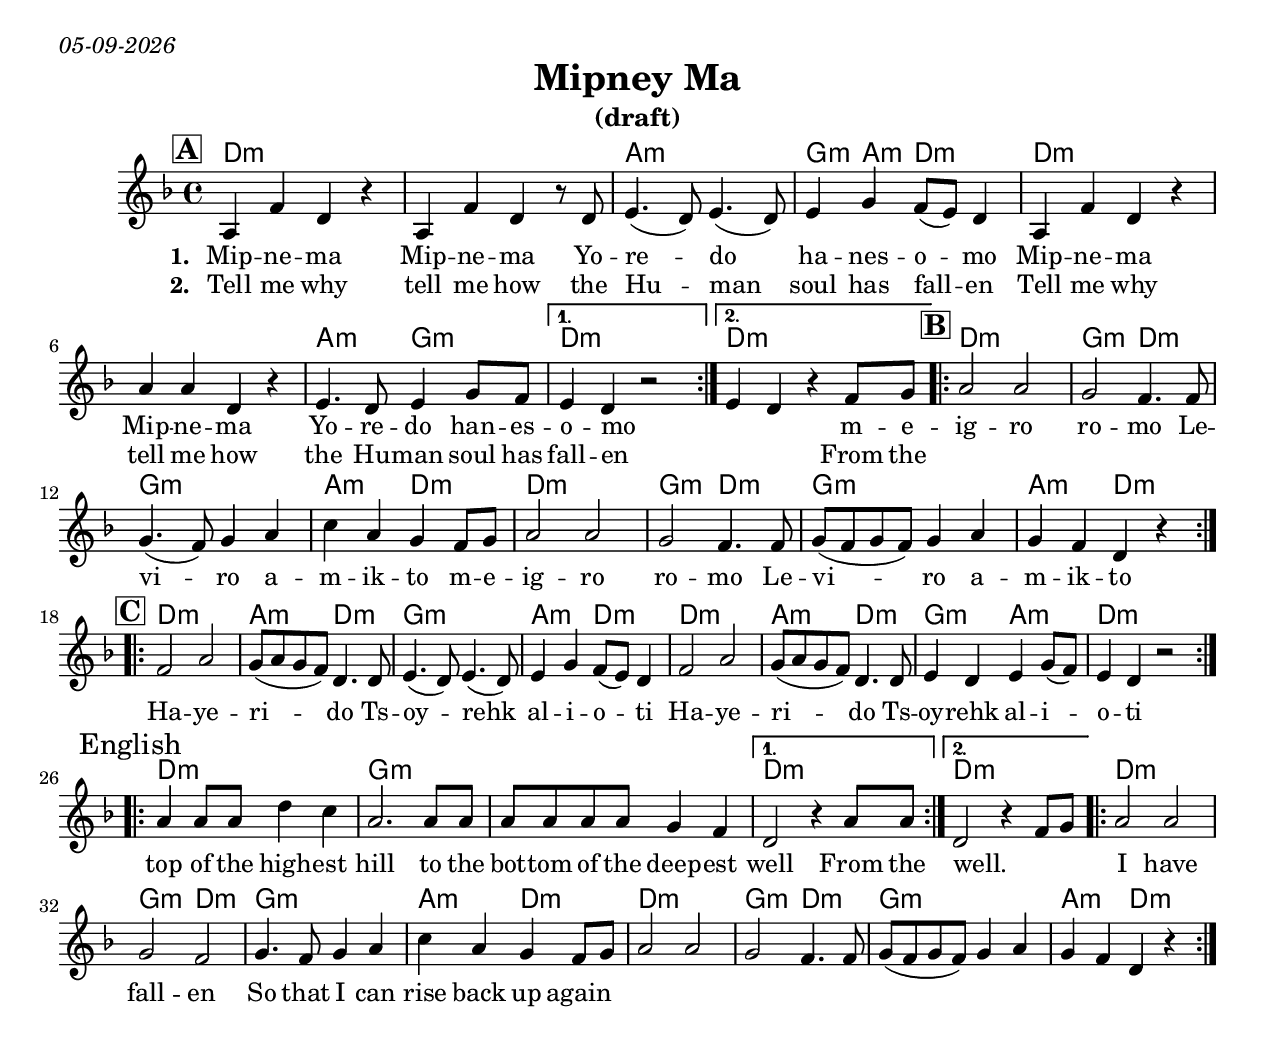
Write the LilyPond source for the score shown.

\version "2.24.0"
\include "english.ly"
%\pointAndClickOff
\paper{
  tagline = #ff
  print-all-headers = ##t
  #(set-paper-size "letter")
}
date = #(strftime "%d-%m-%Y" (localtime (current-time)))

\markup{ \italic{ \date }  }

%\markup{ Got something to say? }

global = {
  \clef treble
  \key d \minor
  \time 4/4
  \set Score.rehearsalMarkFormatter = #format-mark-box-alphabet
}

%#################################### Melody ########################
melody = \relative c' {
  \global
  %\partial 4 g4    %lead in notes

  \repeat volta 2{
    \mark \default
    a4 f' d4 r
    a4 f' d4 r8 d8
    e4. (d8) e4. (d8)
    e4 g f8 (e) d4

    a4 f' d4 r
    a'4 a d, r
    e4. d8 e4 g8 f

  }
  \alternative {
    {e4 d r2}
    {e4 d r4 f8 g }
  }

  \repeat volta 2{
    \mark \default
    a2 a
    g2 f4. f8
    g4. (f8) g4 a
    c4 a g f8 g

    a2 a
    g2 f4. f8
    g8 (f g f) g4 a |
    g f d r

  }
  \alternative {
    { }
    { }
  }

  \break
  \repeat volta 2{
    \mark \default
    f2 a
    g8 (a g f) d4. d8
    e4. (d8) e4. (d8)
    e4 g f8 (e) d4

    f2 a
    g8 (a g f) d4. d8
    e4 d e g8 (f)
    e4 d r2
  }
  \break
  \repeat volta 2{
    \mark English
    a'4 a8 a d4 c
    a2. a8 a|
    a8 a a a g4 f|

    \alternative{
      {d2 r4 a'8 a }
      {d,2 r4 f8 g}
    }

  }

  \repeat volta 2{
    a2 a
    g2 f2
    g4. f8 g4 a
    c4 a g f8 g

    a2 a
    g2 f4. f8
    g8 (f g f) g4 a |
    g f d r
  }
}
%################################# Lyrics #####################
\addlyrics{
  \set stanza = #"1. "

  Mip -- ne -- ma
  Mip -- ne -- ma
  Yo -- re -- do  ha -- nes -- o -- mo
  Mip -- ne -- ma
  Mip -- ne -- ma
  Yo -- re -- do  han -- es -- o -- mo
  _ _
  m -- e -- ig -- ro ro -- mo
  Le -- vi -- ro a -- m -- ik -- to
  m -- e -- ig -- ro ro -- mo
  Le -- vi -- ro a -- m -- ik -- to

  %
  Ha -- ye -- ri -- do
  Ts -- oy -- rehk al -- i  -- o -- ti
  Ha -- ye -- ri -- do
  Ts -- oy -- rehk al -- i  -- o -- ti

}

\addlyrics {
  \set stanza = #"2. "
  Tell me why
  tell me how
  the Hu -- man soul has fall -- en

  Tell me why
  tell me how
  the Hu -- man soul has fall -- en _ _
  From the
  \repeat unfold 46 {\skip 2}
  top of the high -- est hill
  to the bot -- tom of the deep -- est well
  From the

  well. _ _
  I have fall -- en
  So that I can rise back up again
}
%################################# Chords #######################
harmonies = \chordmode {
  d1*2:m
  a1:m
  g4:m  a4:m d2:m
  d1*2:m
  a2:m
  g2:m
  d1:m
  d1:m
  %
  d1:m
  g2:m d2:m
  g1:m
  a2:m d2:m
  d1:m
  g2:m d2:m
  g1:m
  a2:m d2:m
  %
  d1:m
  a2:m d2:m
  g1:m
  a2:m d2:m
  d1:m
  a2:m d2:m
  g2:m
  a2:m d1:m
  % english
  d1:m
  g1*2:m
  d1:m
  d1:m
  %
  d1:m
  g2:m d2:m
  g1:m
  a2:m d2:m

  d1:m
  g2:m d2:m
  g1:m
  a2:m d2:m


}

\score {
  % transpose score below
  %\transpose g d
  <<
    \new ChordNames {
      \set chordChanges = ##f
      \harmonies
    }
    \new Staff   \melody
  >>
  \header{
    title= "Mipney Ma"
    subtitle="(draft)"
    composer= ""

    instrument =""
    arranger= ""
  }
  \midi{\tempo 4 = 120}
  \layout{indent = 1.0\cm}
}

%{
Tell me why
tell me how
the Human soul has fallen

 From the top of the highest hill
 to the bottom of the deepest well

 I have fallen
 So that I can rise back up again
}
%{
% more verses:
\markup{}
\markup {
  \font-size #2
  \fill-line {
    \hspace #0.1 % distance from left margin
    \column {
      \line { "1."
\column {
 ""
}
      }
      \hspace #0.2 % vertical distance between verses
      \line { "2."
\column {
""
}
      }
    }
    \hspace #0.1  % horiz. distance between columns
    \column {
      \line { "3."
\column {
 ""
}
      }
      \hspace #0.2 % distance between verses
      \line { "4."
\column {
""
}
      }
    }
    \hspace #0.1 % distance to right margin
  }
}

%}
